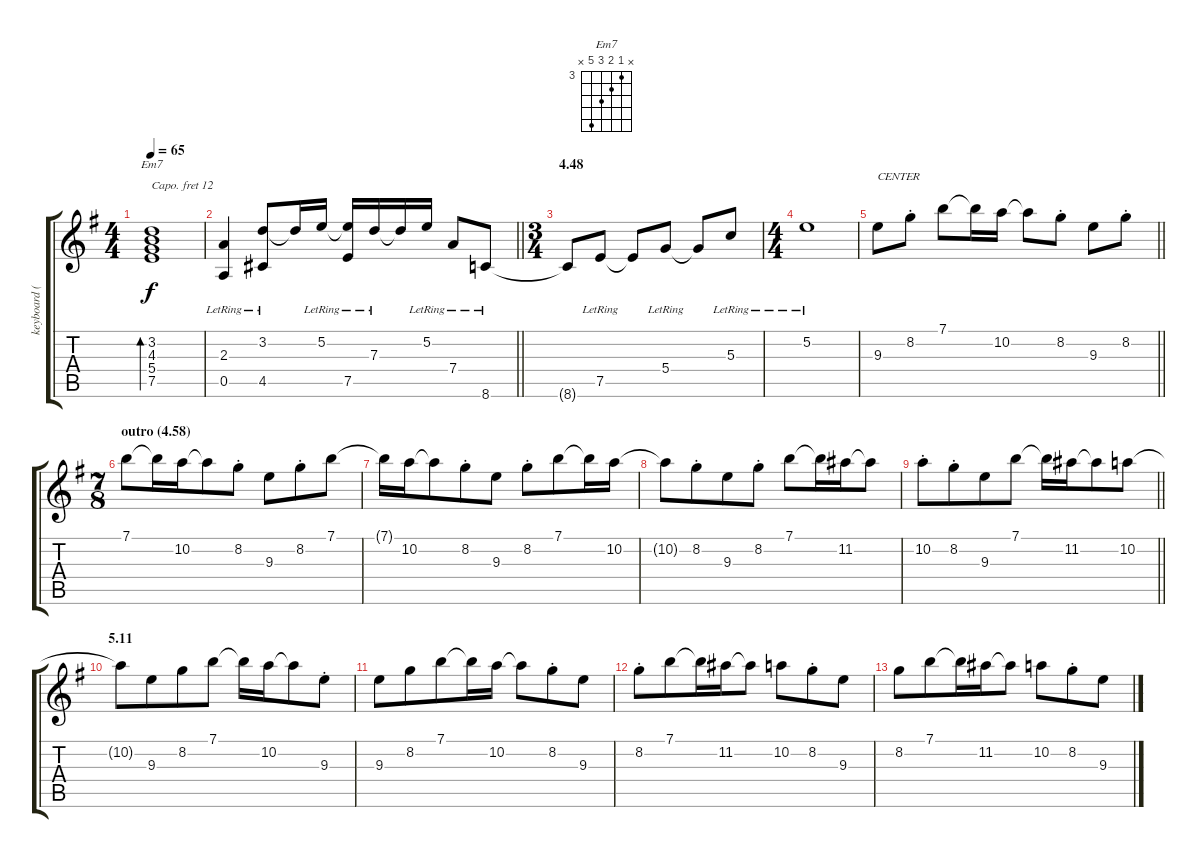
\track ("keyboard (+12)" "keyboard (") {instrument electricpiano1}
\staff {score tabs}
\capo 12
\tuning (E4 B3 G3 D3 A2 E2) {hide}
\chord ("Em7" x 3 4 5 7 x) {firstfret 3}
\ts (4 4)
\tempo 65
\clef g2
\ks g
(3.2 4.3 5.4 7.5).1{bd 60 ch "Em7" dy f} |
\barLineRight lightlight
(2.3{lr} 0.5{lr}).4 (3.2{lr} 4.5{lr}).8 3.2{t}.16 5.2{lr}.16 (5.2{t} 7.5{lr}).16 7.3{lr}.16 7.3{t}.16 5.2{lr}.16 7.4{lr}.8 8.6{lr}.8 |
\ts (3 4)
\section ("" "4.48")
8.6{t}.8 7.5{lr}.8 7.5{t}.8 5.4{lr}.8 5.4{t}.8 5.3{lr}.8 |
\ts (4 4)
5.2{lr}.1 |
\barLineRight lightlight
9.3.8{txt "CENTER"} 8.2{st}.8 7.1.8 7.1{t}.16 10.2.16 10.2{t}.8 8.2{st}.8 9.3.8 8.2{st}.8 |
\ts (7 8)
\section ("" "outro (4.58)")
7.1.8 7.1{t}.16 10.2.16 10.2{t}.8 8.2{st}.8 9.3.8 8.2{st}.8 7.1.8 |
7.1{t}.16 10.2.16 10.2{t}.8 8.2{st}.8 9.3.8 8.2{st}.8 7.1.8 7.1{t}.16 10.2.16 |
10.2{t}.8 8.2{st}.8 9.3.8 8.2{st}.8 7.1.8 7.1{t}.16 11.2.16 11.2{t}.8 |
\barLineRight lightlight
10.2{st}.8 8.2{st}.8 9.3.8 7.1.8 7.1{t}.16 11.2.16 11.2{t}.8 10.2.8 |
\section ("" "5.11")
10.2{t}.8 9.3.8 8.2.8 7.1.8 7.1{t}.16 10.2.16 10.2{t}.8 9.3{st}.8 |
9.3.8 8.2.8 7.1.8 7.1{t}.16 10.2.16 10.2{t}.8 8.2{st}.8 9.3.8 |
8.2{st}.8 7.1.8 7.1{t}.16 11.2.16 11.2{t}.8 10.2.8 8.2{st}.8 9.3.8 |
8.2.8 7.1.8 7.1{t}.16 11.2.16 11.2{t}.8 10.2.8 8.2{st}.8 9.3.8
